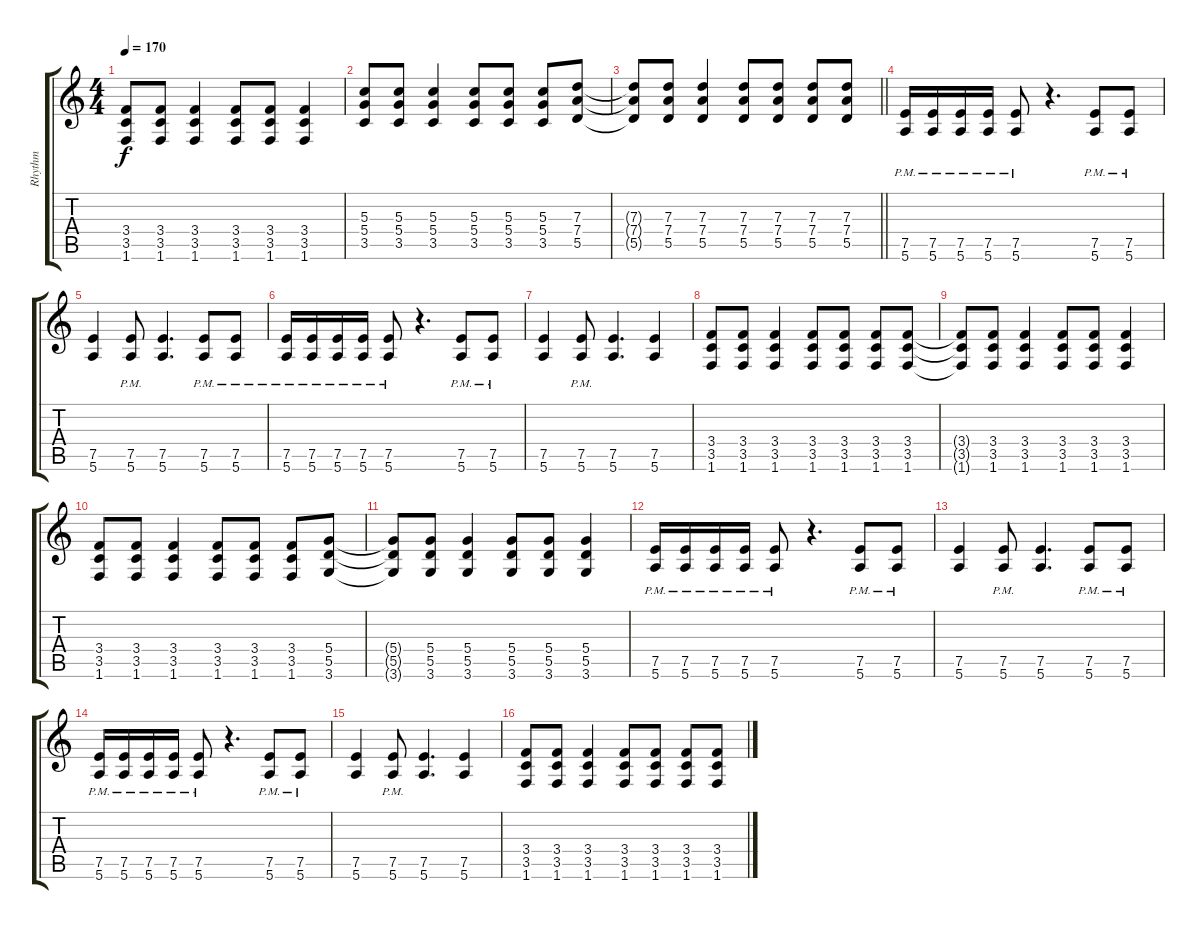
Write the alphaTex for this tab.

\track ("Rhythm" "Rhythm") {instrument overdrivenguitar}
\staff {score tabs}
\tuning (E4 B3 G3 D3 A2 E2) {hide}
\ts (4 4)
\tempo 170
\clef g2
\ks c
(3.4{t} 3.5{t} 1.6{t}).8{dy f} (3.4 3.5 1.6).8 (3.4 3.5 1.6).4 (3.4 3.5 1.6).8 (3.4 3.5 1.6).8 (3.4 3.5 1.6).4 |
(5.3 5.4 3.5).8 (5.3 5.4 3.5).8 (5.3 5.4 3.5).4 (5.3 5.4 3.5).8 (5.3 5.4 3.5).8 (5.3 5.4 3.5).8 (7.3 7.4 5.5).8 |
\barLineRight lightlight
(7.3{t} 7.4{t} 5.5{t}).8 (7.3 7.4 5.5).8 (7.3 7.4 5.5).4 (7.3 7.4 5.5).8 (7.3 7.4 5.5).8 (7.3 7.4 5.5).8 (7.3 7.4 5.5).8 |
(7.5{pm} 5.6{pm}).16 (7.5{pm} 5.6{pm}).16 (7.5{pm} 5.6{pm}).16 (7.5{pm} 5.6{pm}).16 (7.5{pm} 5.6{pm}).8 r.4{d} (7.5{pm} 5.6{pm}).8 (7.5{pm} 5.6{pm}).8 |
(7.5 5.6).4 (7.5{pm} 5.6{pm}).8 (7.5 5.6).4{d} (7.5{pm} 5.6{pm}).8 (7.5{pm} 5.6{pm}).8 |
(7.5{pm} 5.6{pm}).16 (7.5{pm} 5.6{pm}).16 (7.5{pm} 5.6{pm}).16 (7.5{pm} 5.6{pm}).16 (7.5{pm} 5.6{pm}).8 r.4{d} (7.5{pm} 5.6{pm}).8 (7.5{pm} 5.6{pm}).8 |
(7.5 5.6).4 (7.5{pm} 5.6{pm}).8 (7.5 5.6).4{d} (7.5 5.6).4 |
(3.4 3.5 1.6).8 (3.4 3.5 1.6).8 (3.4 3.5 1.6).4 (3.4 3.5 1.6).8 (3.4 3.5 1.6).8 (3.4 3.5 1.6).8 (3.4 3.5 1.6).8 |
(3.4{t} 3.5{t} 1.6{t}).8 (3.4 3.5 1.6).8 (3.4 3.5 1.6).4 (3.4 3.5 1.6).8 (3.4 3.5 1.6).8 (3.4 3.5 1.6).4 |
(3.4 3.5 1.6).8 (3.4 3.5 1.6).8 (3.4 3.5 1.6).4 (3.4 3.5 1.6).8 (3.4 3.5 1.6).8 (3.4 3.5 1.6).8 (5.4 5.5 3.6).8 |
(5.4{t} 5.5{t} 3.6{t}).8 (5.4 5.5 3.6).8 (5.4 5.5 3.6).4 (5.4 5.5 3.6).8 (5.4 5.5 3.6).8 (5.4 5.5 3.6).4 |
(7.5{pm} 5.6{pm}).16 (7.5{pm} 5.6{pm}).16 (7.5{pm} 5.6{pm}).16 (7.5{pm} 5.6{pm}).16 (7.5{pm} 5.6{pm}).8 r.4{d} (7.5{pm} 5.6{pm}).8 (7.5{pm} 5.6{pm}).8 |
(7.5 5.6).4 (7.5{pm} 5.6{pm}).8 (7.5 5.6).4{d} (7.5{pm} 5.6{pm}).8 (7.5{pm} 5.6{pm}).8 |
(7.5{pm} 5.6{pm}).16 (7.5{pm} 5.6{pm}).16 (7.5{pm} 5.6{pm}).16 (7.5{pm} 5.6{pm}).16 (7.5{pm} 5.6{pm}).8 r.4{d} (7.5{pm} 5.6{pm}).8 (7.5{pm} 5.6{pm}).8 |
(7.5 5.6).4 (7.5{pm} 5.6{pm}).8 (7.5 5.6).4{d} (7.5 5.6).4 |
(3.4 3.5 1.6).8 (3.4 3.5 1.6).8 (3.4 3.5 1.6).4 (3.4 3.5 1.6).8 (3.4 3.5 1.6).8 (3.4 3.5 1.6).8 (3.4 3.5 1.6).8
